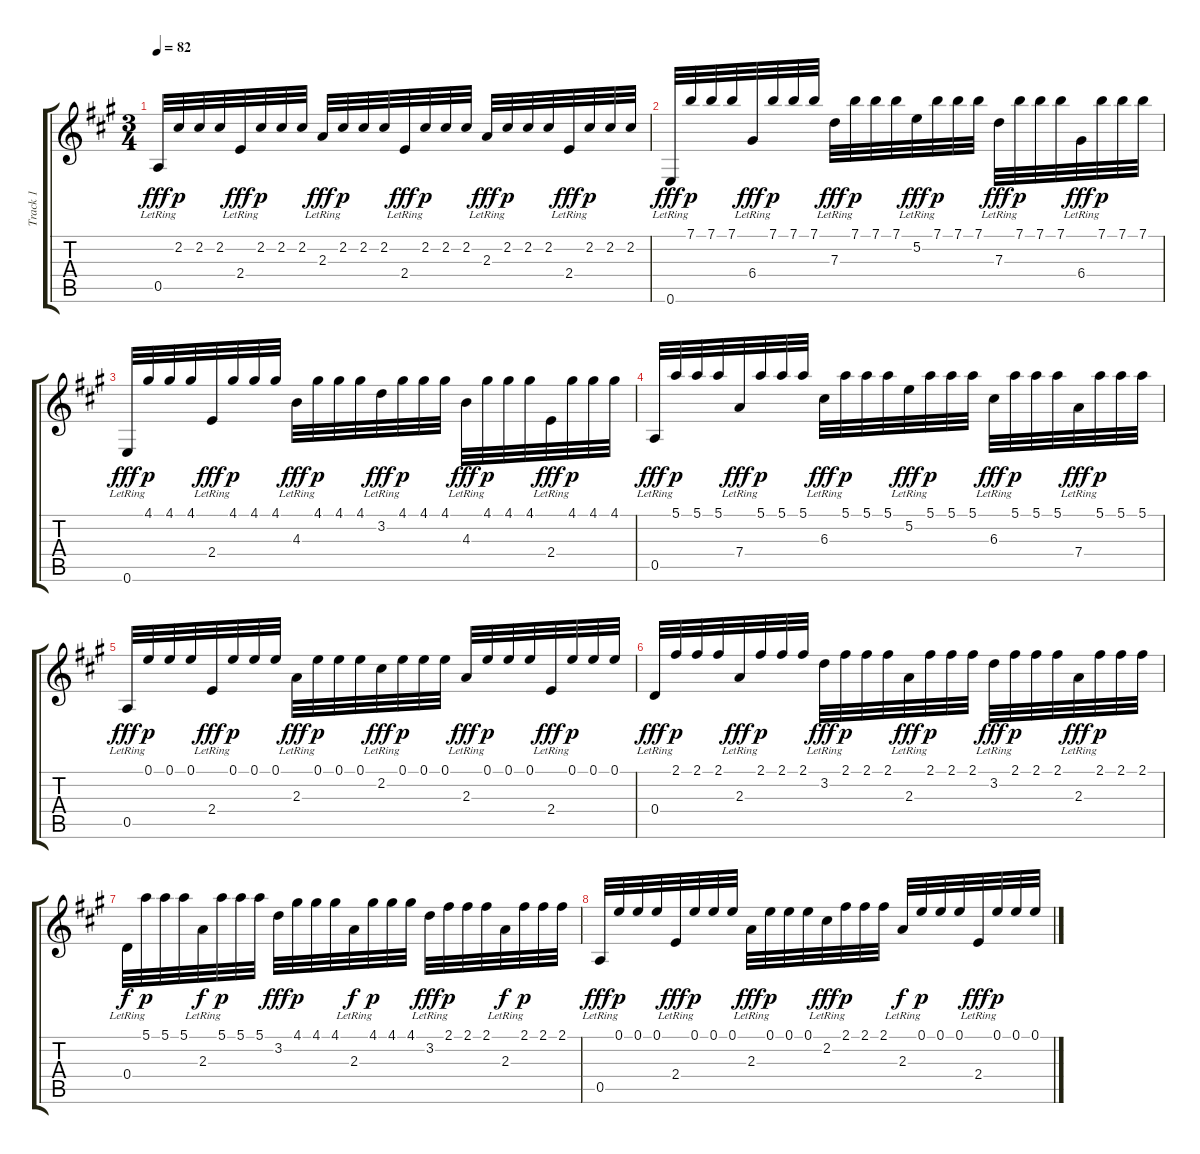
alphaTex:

\track ("Track 1" "Track 1") {instrument acousticguitarnylon}
\staff {score tabs}
\tuning (E4 B3 G3 D3 A2 E2) {hide}
\ts (3 4)
\tempo 82
\clef g2
\ks a
0.5{lr}.32{dy fff} 2.2.32{dy p} 2.2.32 2.2.32 2.4{lr}.32{dy fff} 2.2.32{dy p} 2.2.32 2.2.32 2.3{lr}.32{dy fff} 2.2.32{dy p} 2.2.32 2.2.32 2.4{lr}.32{dy fff} 2.2.32{dy p} 2.2.32 2.2.32 2.3{lr}.32{dy fff} 2.2.32{dy p} 2.2.32 2.2.32 2.4{lr}.32{dy fff} 2.2.32{dy p} 2.2.32 2.2.32 |
0.6{lr}.32{dy fff} 7.1.32{dy p} 7.1.32 7.1.32 6.4{lr}.32{dy fff} 7.1.32{dy p} 7.1.32 7.1.32 7.3{lr}.32{dy fff} 7.1.32{dy p} 7.1.32 7.1.32 5.2{lr}.32{dy fff} 7.1.32{dy p} 7.1.32 7.1.32 7.3{lr}.32{dy fff} 7.1.32{dy p} 7.1.32 7.1.32 6.4{lr}.32{dy fff} 7.1.32{dy p} 7.1.32 7.1.32 |
0.6{lr}.32{dy fff} 4.1.32{dy p} 4.1.32 4.1.32 2.4{lr}.32{dy fff} 4.1.32{dy p} 4.1.32 4.1.32 4.3{lr}.32{dy fff} 4.1.32{dy p} 4.1.32 4.1.32 3.2{lr}.32{dy fff} 4.1.32{dy p} 4.1.32 4.1.32 4.3{lr}.32{dy fff} 4.1.32{dy p} 4.1.32 4.1.32 2.4{lr}.32{dy fff} 4.1.32{dy p} 4.1.32 4.1.32 |
0.5{lr}.32{dy fff} 5.1.32{dy p} 5.1.32 5.1.32 7.4{lr}.32{dy fff} 5.1.32{dy p} 5.1.32 5.1.32 6.3{lr}.32{dy fff} 5.1.32{dy p} 5.1.32 5.1.32 5.2{lr}.32{dy fff} 5.1.32{dy p} 5.1.32 5.1.32 6.3{lr}.32{dy fff} 5.1.32{dy p} 5.1.32 5.1.32 7.4{lr}.32{dy fff} 5.1.32{dy p} 5.1.32 5.1.32 |
0.5{lr}.32{dy fff} 0.1.32{dy p} 0.1.32 0.1.32 2.4{lr}.32{dy fff} 0.1.32{dy p} 0.1.32 0.1.32 2.3{lr}.32{dy fff} 0.1.32{dy p} 0.1.32 0.1.32 2.2{lr}.32{dy fff} 0.1.32{dy p} 0.1.32 0.1.32 2.3{lr}.32{dy fff} 0.1.32{dy p} 0.1.32 0.1.32 2.4{lr}.32{dy fff} 0.1.32{dy p} 0.1.32 0.1.32 |
0.4{lr}.32{dy fff} 2.1.32{dy p} 2.1.32 2.1.32 2.3{lr}.32{dy fff} 2.1.32{dy p} 2.1.32 2.1.32 3.2{lr}.32{dy fff} 2.1.32{dy p} 2.1.32 2.1.32 2.3{lr}.32{dy fff} 2.1.32{dy p} 2.1.32 2.1.32 3.2{lr}.32{dy fff} 2.1.32{dy p} 2.1.32 2.1.32 2.3{lr}.32{dy fff} 2.1.32{dy p} 2.1.32 2.1.32 |
0.4{lr}.32{dy f} 5.1.32{dy p} 5.1.32 5.1.32 2.3{lr}.32{dy f} 5.1.32{dy p} 5.1.32 5.1.32 3.2.32{dy fff} 4.1.32{dy p} 4.1.32 4.1.32 2.3{lr}.32{dy f} 4.1.32{dy p} 4.1.32 4.1.32 3.2{lr}.32{dy fff} 2.1.32{dy p} 2.1.32 2.1.32 2.3{lr}.32{dy f} 2.1.32{dy p} 2.1.32 2.1.32 |
0.5{lr}.32{dy fff} 0.1.32{dy p} 0.1.32 0.1.32 2.4{lr}.32{dy fff} 0.1.32{dy p} 0.1.32 0.1.32 2.3{lr}.32{dy fff} 0.1.32{dy p} 0.1.32 0.1.32 2.2{lr}.32{dy fff} 2.1.32{dy p} 2.1.32 2.1.32 2.3{lr}.32{dy f} 0.1.32{dy p} 0.1.32 0.1.32 2.4{lr}.32{dy fff} 0.1.32{dy p} 0.1.32 0.1.32
